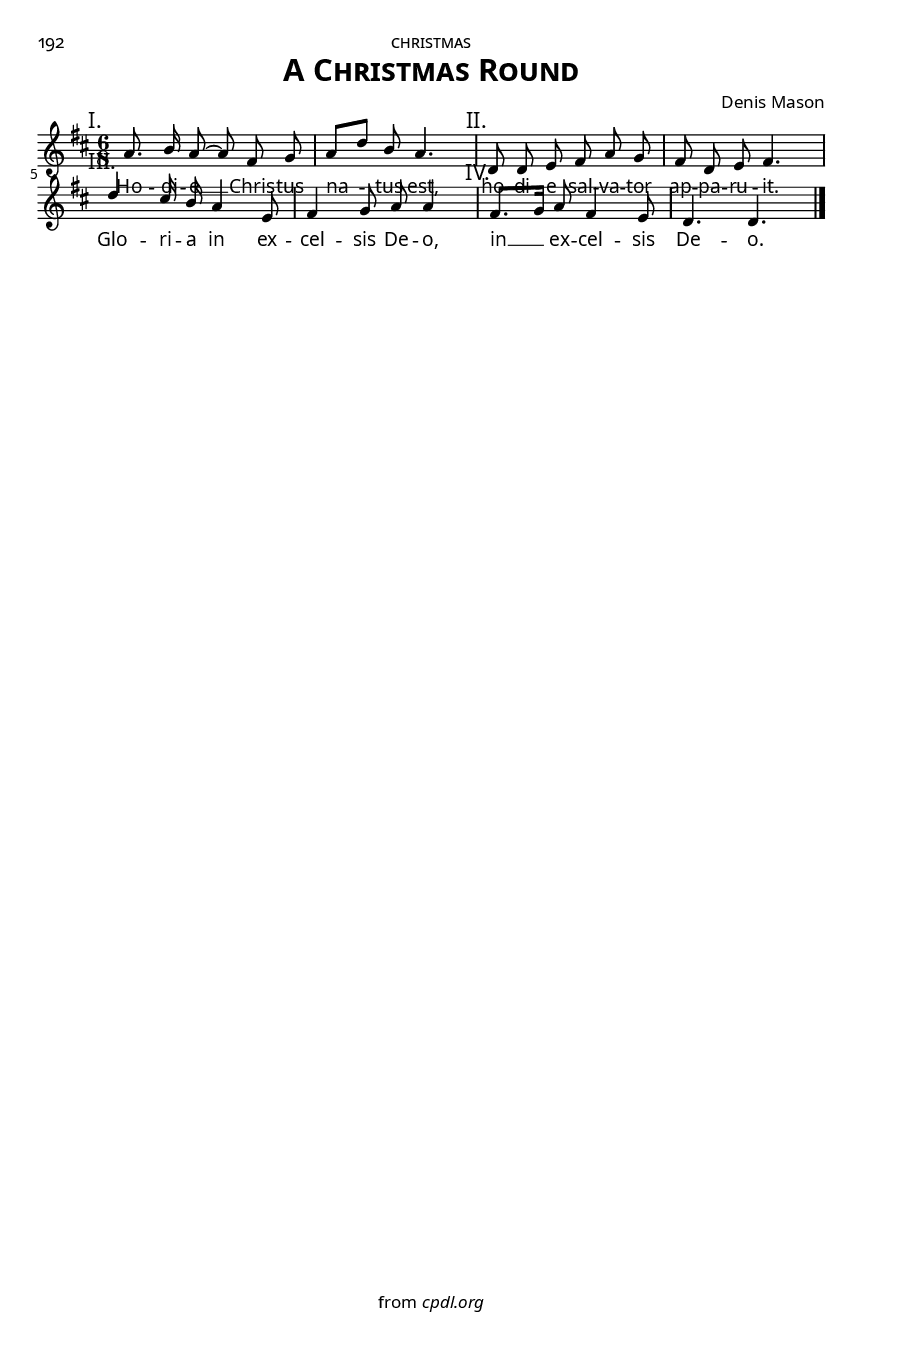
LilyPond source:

\version "2.14.2"
\include "util.ly"
\header {
    title = \markup{\override #'(font-name . "Garamond Premier Pro Semibold"){ \abs-fontsize #15 \smallCapsOldStyle"A Christmas Round"}}
    composer = \markup\oldStyleNum"Denis Mason"
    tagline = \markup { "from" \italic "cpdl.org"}
  }\paper {
  print-all-headers = ##f
  paper-height = 9\in
  paper-width = 6\in
  indent = 0\in
  %system-system-spacing = #'((basic-distance . 10) (padding . 0))
  system-system-spacing =
    #'((basic-distance . 0)
       (minimum-distance . 0)
       (padding . -5)
       (stretchability . 100))
  score-markup-spacing =
    #'((basic-distance . 0)
       (minimum-distance . 0)
       (padding . 1)
       (stretchability . 0))
  ragged-last-bottom = ##t
  ragged-bottom = ##f
  two-sided = ##t
  inner-margin = 0.5\in
  outer-margin = 0.25\in
  top-margin = 0.25\in
  bottom-margin = 0.25\in
  first-page-number = #192
  print-first-page-number = ##t
  headerLine = \markup{\override #'(font-name . "Garamond Premier Pro") \smallCapsOldStyle"christmas"}
  oddHeaderMarkup = \markup\fill-line{
     \override #'(font-name . "Garamond Premier Pro")\abs-fontsize #8.5
     \combine 
        \fill-line{"" \on-the-fly #print-page-number-check-first
        \oldStylePageNum""
        }
        \fill-line{\headerLine}
  }
  evenHeaderMarkup = \markup {
     \override #'(font-name . "Garamond Premier Pro")\abs-fontsize #8.5
     \combine
        \on-the-fly #print-page-number-check-first
        \oldStylePageNum""
        \fill-line{\headerLine}
  }
}
#(set-global-staff-size 15) \paper{ #(define fonts (make-pango-font-tree "GoudyOlSt BT" "Garamond Premier Pro" "Garamond Premier Pro" (/ 15 20))) }
global = {
  \key d \major
  \time 6/8
  \autoBeamOff
}

sopMusic = \relative c'' {
  \mark "I."
  a8. b16 a8~ a fis g |
  a[ d] b a4. |
  
  \mark "II."
  d,8 d e fis a g |
  fis d e fis4. | \break
  
  \mark "III."
  d'4 cis16 b a4 e8 |
  fis4 g8 a8 a4 |
  
  \mark "IV."
  fis8.[ g16] a8 fis4 e8 |
  d4. d \bar "|."
}
sopWords = \lyricmode {
  
}

altoMusic = \relative c' {
  
}
altoWords = \lyricmode {
  Ho -- di -- e __ Chris -- tus na -- tus est,
  ho -- di -- e sal -- va -- tor ap -- pa -- ru -- it.
  Glo -- ri -- a in ex -- cel -- sis De -- o,
  in __ ex -- cel -- sis De -- o.
}
altoWordsII = \lyricmode {
}
altoWordsIII = \lyricmode {
}
altoWordsIV = \lyricmode {
}
altoWordsV = \lyricmode {
}
altoWordsVI = \lyricmode {
}
tenorMusic = \relative c' {
}
tenorWords = \lyricmode {

}

bassMusic = \relative c {
}
bassWords = \lyricmode {

}

pianoRH = \relative c' {
  
}
pianoLH = \relative c' {
  
}

\score {
  <<
   \new ChoirStaff <<
%    \new Lyrics = sopranos \with { \override VerticalAxisGroup #'nonstaff-relatedstaff-spacing = #'((basic-distance . 1)) }
    \new Staff = women <<
      \new Voice = "sopranos" { \voiceOne << \global \sopMusic >> }
      \new Voice = "altos" { \voiceTwo << \global \altoMusic >> }
    >>
    \new Lyrics \with { alignAboveContext = #"women" \override VerticalAxisGroup #'nonstaff-relatedstaff-spacing = #'((basic-distance . 1))} \lyricsto "sopranos" \sopWords
    \new Lyrics = "altosVI"  \with { alignBelowContext = #"women" } \lyricsto "sopranos" \altoWordsVI
    \new Lyrics = "altosV"  \with { alignBelowContext = #"women" } \lyricsto "sopranos" \altoWordsV
    \new Lyrics = "altosIV"  \with { alignBelowContext = #"women" } \lyricsto "sopranos" \altoWordsIV
    \new Lyrics = "altosIII"  \with { alignBelowContext = #"women" } \lyricsto "sopranos" \altoWordsIII
    \new Lyrics = "altosII"  \with { alignBelowContext = #"women" } \lyricsto "sopranos" \altoWordsII
    \new Lyrics = "altos"  \with { alignBelowContext = #"women" } \lyricsto "sopranos" \altoWords
   
  >>
%    \new PianoStaff << \new Staff { \new Voice { \pianoRH } } \new Staff { \clef "bass" \pianoLH } >>
  >>
  \layout {
    \context {
      \Score
      %\override SpacingSpanner #'base-shortest-duration = #(ly:make-moment 1 8)
      %\override SpacingSpanner #'common-shortest-duration = #(ly:make-moment 1 4)
    }
    \context {
      % Remove all empty staves
      % \Staff \RemoveEmptyStaves \override VerticalAxisGroup #'remove-first = ##t
    }
    \context {
      \Lyrics
      \override LyricText #'X-offset = #center-on-word
    }
  }
  
  \midi {
    \tempo 4 = 100
    \set Staff.midiInstrument = "flute"
  
    \context {
      \Voice
      \remove "Dynamic_performer"
    }
  }
}
